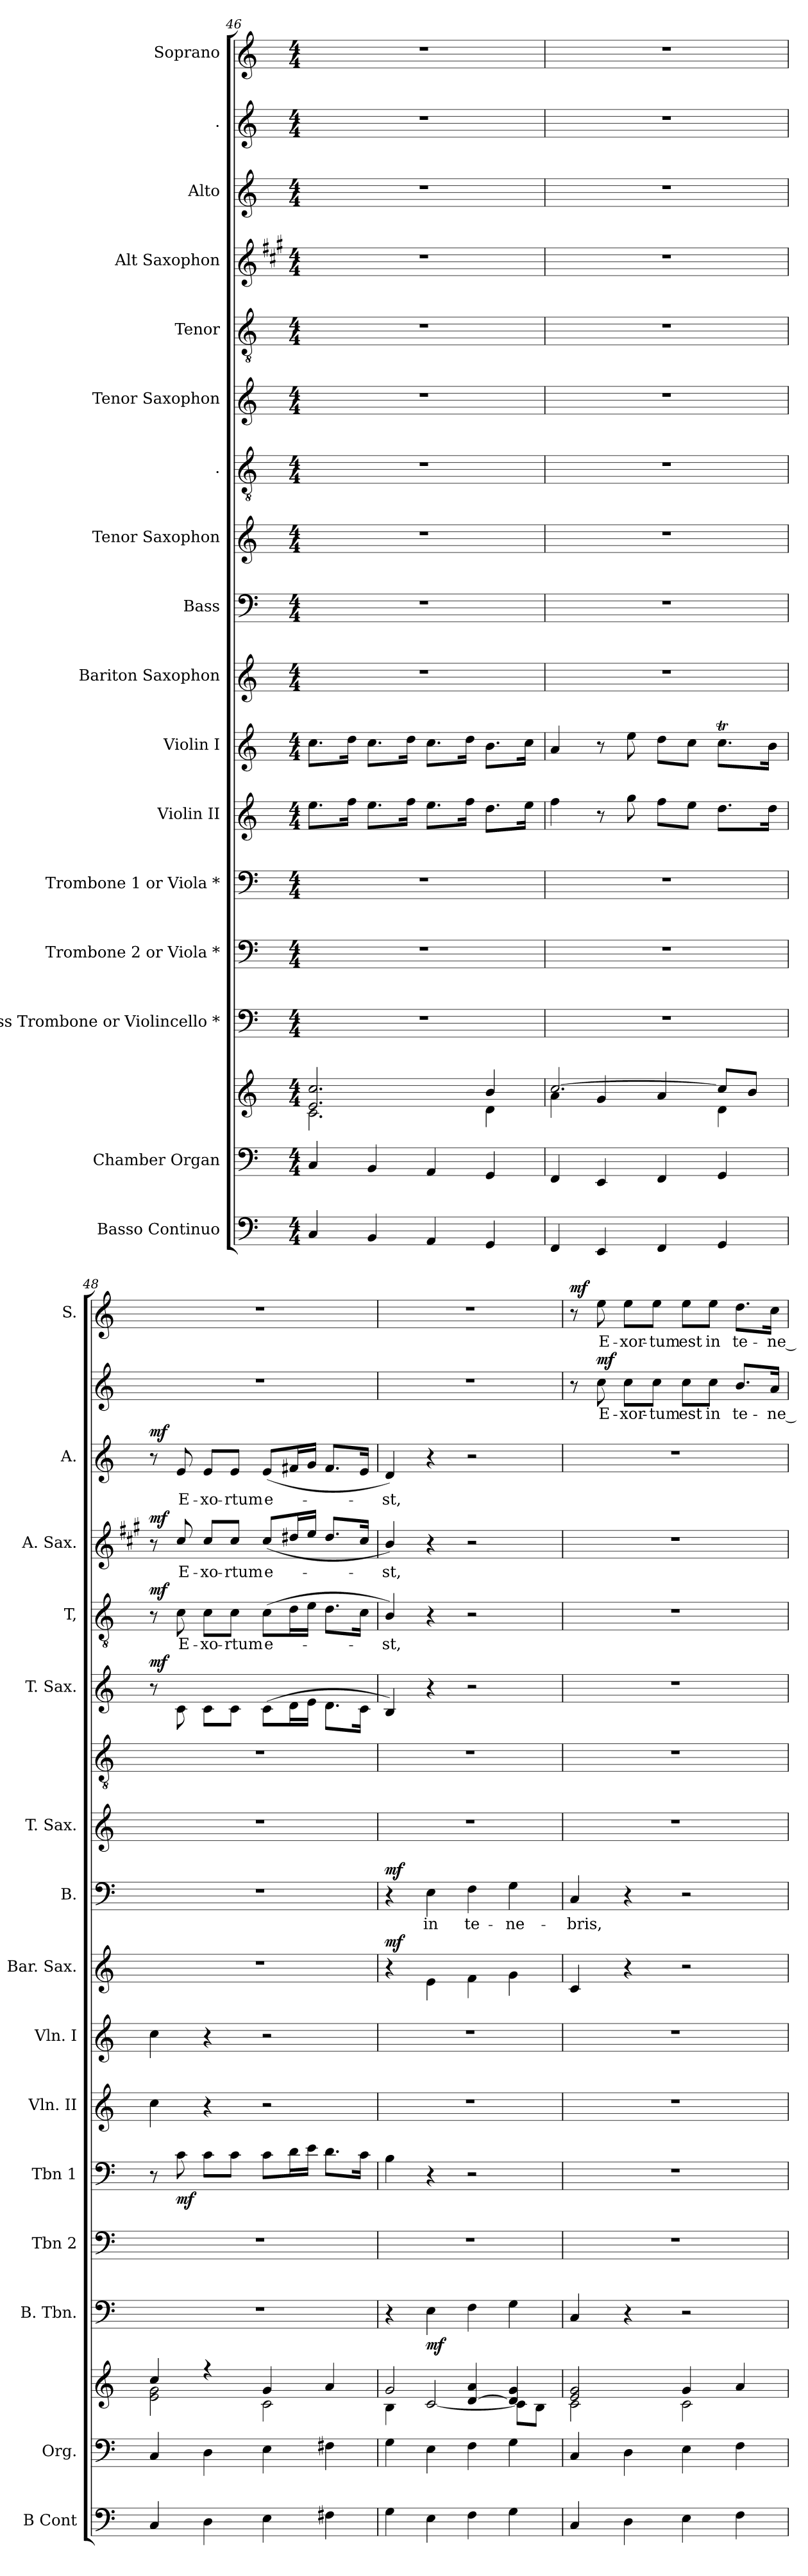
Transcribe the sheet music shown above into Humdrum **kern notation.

**kern	**kern	**kern	**kern	**dynam	**kern	**kern	**dynam	**kern	**kern	**kern	**dynam	**kern	**text	**dynam	**kern	**kern	**kern	**dynam	**kern	**text	**dynam	**kern	**text	**dynam	**kern	**text	**dynam	**kern	**text	**dynam	**kern	**text	**dynam
*part17	*part16	*part16	*part15	*part15	*part14	*part13	*part13	*part12	*part11	*part10	*part10	*part9	*part9	*part9	*part8	*part7	*part6	*part6	*part5	*part5	*part5	*part4	*part4	*part4	*part3	*part3	*part3	*part2	*part2	*part2	*part1	*part1	*part1
*staff18	*staff17	*staff16	*staff15	*staff15	*staff14	*staff13	*staff13	*staff12	*staff11	*staff10	*staff10	*staff9	*staff9	*staff9	*staff8	*staff7	*staff6	*staff6	*staff5	*staff5	*staff5	*staff4	*staff4	*staff4	*staff3	*staff3	*staff3	*staff2	*staff2	*staff2	*staff1	*staff1	*staff1
*I"Basso  Continuo	*I"Chamber  Organ	*	*I"Bass Trombone or Violincello *	*	*I"Trombone 2 or Viola *	*I"Trombone 1 or Viola *	*	*I"Violin II	*I"Violin I	*I"Bariton Saxophon	*	*I"Bass	*	*	*I"Tenor Saxophon	*I".	*I"Tenor Saxophon	*	*I"Tenor	*	*	*I"Alt Saxophon	*	*	*I"Alto	*	*	*I".	*	*	*I"Soprano	*	*
*I'B Cont	*I'Org.	*	*I'B. Tbn.	*	*I'Tbn 2	*I'Tbn 1	*	*I'Vln. II	*I'Vln. I	*I'Bar. Sax.	*	*I'B.	*	*	*I'T. Sax.	*	*I'T. Sax.	*	*I'T,	*	*	*I'A. Sax.	*	*	*I'A.	*	*	*	*	*	*I'S.	*	*
*clefF4	*clefF4	*clefG2	*clefF4	*	*clefF4	*clefF4	*	*clefG2	*clefG2	*clefG2	*	*clefF4	*	*	*clefG2	*clefGv2	*clefG2	*	*clefGv2	*	*	*clefG2	*	*	*clefG2	*	*	*clefG2	*	*	*clefG2	*	*
*ITrd7c12	*	*	*	*	*	*	*	*	*	*ITrd12c21	*	*	*	*	*ITrd8c14	*ITrd7c12	*ITrd8c14	*	*ITrd7c12	*	*	*ITrd5c9	*	*	*	*	*	*	*	*	*	*	*
*k[]	*k[]	*k[]	*k[]	*	*k[]	*k[]	*	*k[]	*k[]	*k[]	*	*k[]	*	*	*k[]	*k[]	*k[]	*	*k[]	*	*	*k[]	*	*	*k[]	*	*	*k[]	*	*	*k[]	*	*
*M4/4	*M4/4	*M4/4	*M4/4	*	*M4/4	*M4/4	*	*M4/4	*M4/4	*M4/4	*	*M4/4	*	*	*M4/4	*M4/4	*M4/4	*	*M4/4	*	*	*M4/4	*	*	*M4/4	*	*	*M4/4	*	*	*M4/4	*	*
=46	=46	=46	=46	=46	=46	=46	=46	=46	=46	=46	=46	=46	=46	=46	=46	=46	=46	=46	=46	=46	=46	=46	=46	=46	=46	=46	=46	=46	=46	=46	=46	=46	=46
*	*	*^	*	*	*	*	*	*	*	*	*	*	*	*	*	*	*	*	*	*	*	*	*	*	*	*	*	*	*	*	*	*	*
4CC/	4C/	2.e/ 2.cc/	2.c\	1r	.	1r	1r	.	8.ee\L	8.cc\L	1r	.	1r	.	.	1r	1r	1r	.	1r	.	.	1r	.	.	1r	.	.	1r	.	.	1r	.	.
.	.	.	.	.	.	.	.	.	16ff\Jk	16dd\Jk	.	.	.	.	.	.	.	.	.	.	.	.	.	.	.	.	.	.	.	.	.	.	.	.
4BBB/	4BB/	.	.	.	.	.	.	.	8.ee\L	8.cc\L	.	.	.	.	.	.	.	.	.	.	.	.	.	.	.	.	.	.	.	.	.	.	.	.
.	.	.	.	.	.	.	.	.	16ff\Jk	16dd\Jk	.	.	.	.	.	.	.	.	.	.	.	.	.	.	.	.	.	.	.	.	.	.	.	.
4AAA/	4AA/	.	.	.	.	.	.	.	8.ee\L	8.cc\L	.	.	.	.	.	.	.	.	.	.	.	.	.	.	.	.	.	.	.	.	.	.	.	.
.	.	.	.	.	.	.	.	.	16ff\Jk	16dd\Jk	.	.	.	.	.	.	.	.	.	.	.	.	.	.	.	.	.	.	.	.	.	.	.	.
4GGG/	4GG/	4b/	4d\	.	.	.	.	.	8.dd\L	8.b\L	.	.	.	.	.	.	.	.	.	.	.	.	.	.	.	.	.	.	.	.	.	.	.	.
.	.	.	.	.	.	.	.	.	16ee\Jk	16cc\Jk	.	.	.	.	.	.	.	.	.	.	.	.	.	.	.	.	.	.	.	.	.	.	.	.
!!LO:PB:g=z
=47	=47	=47	=47	=47	=47	=47	=47	=47	=47	=47	=47	=47	=47	=47	=47	=47	=47	=47	=47	=47	=47	=47	=47	=47	=47	=47	=47	=47	=47	=47	=47	=47	=47	=47
4FFF/	4FF/	[2.cc/	4a\	1r	.	1r	1r	.	4ff\	4a/	1r	.	1r	.	.	1r	1r	1r	.	1r	.	.	1r	.	.	1r	.	.	1r	.	.	1r	.	.
4EEE/	4EE/	.	4g/	.	.	.	.	.	8r	8r	.	.	.	.	.	.	.	.	.	.	.	.	.	.	.	.	.	.	.	.	.	.	.	.
.	.	.	.	.	.	.	.	.	8gg\	8ee\	.	.	.	.	.	.	.	.	.	.	.	.	.	.	.	.	.	.	.	.	.	.	.	.
4FFF/	4FF/	.	4a/	.	.	.	.	.	8ff\L	8dd\L	.	.	.	.	.	.	.	.	.	.	.	.	.	.	.	.	.	.	.	.	.	.	.	.
.	.	.	.	.	.	.	.	.	8ee\J	8cc\J	.	.	.	.	.	.	.	.	.	.	.	.	.	.	.	.	.	.	.	.	.	.	.	.
4GGG/	4GG/	8cc/L]	4d\	.	.	.	.	.	8.dd\L	8.ccT\L	.	.	.	.	.	.	.	.	.	.	.	.	.	.	.	.	.	.	.	.	.	.	.	.
.	.	8b/J	.	.	.	.	.	.	.	.	.	.	.	.	.	.	.	.	.	.	.	.	.	.	.	.	.	.	.	.	.	.	.	.
.	.	.	.	.	.	.	.	.	16dd\Jk	16b\Jk	.	.	.	.	.	.	.	.	.	.	.	.	.	.	.	.	.	.	.	.	.	.	.	.
=48	=48	=48	=48	=48	=48	=48	=48	=48	=48	=48	=48	=48	=48	=48	=48	=48	=48	=48	=48	=48	=48	=48	=48	=48	=48	=48	=48	=48	=48	=48	=48	=48	=48	=48
!	!	!	!	!	!	!	!	!	!	!	!	!	!	!	!	!	!	!	!LO:DY:a	!	!	!LO:DY:a	!	!	!LO:DY:a	!	!	!LO:DY:a	!	!	!	!	!	!
4CC/	4C/	4cc/	2e\ 2g\	1r	.	1r	8r	.	4cc\	4cc\	1r	.	1r	.	.	1r	1r	8r	mf	8r	.	mf	8r	.	mf	8r	.	mf	1r	.	.	1r	.	.
!	!	!	!	!	!	!	!	!LO:DY:b	!	!	!	!	!	!	!	!	!	!	!	!	!LO:LY:b	!	!	!LO:LY:b	!	!	!LO:LY:b	!	!	!	!	!	!	!
.	.	.	.	.	.	.	8c\	mf	.	.	.	.	.	.	.	.	.	8C\	.	8C\	E-	.	8e/	E-	.	8e/	E-	.	.	.	.	.	.	.
!	!	!	!	!	!	!	!	!	!	!	!	!	!	!	!	!	!	!	!	!	!LO:LY:b	!	!	!LO:LY:b	!	!	!LO:LY:b	!	!	!	!	!	!	!
4DD\	4D\	4r	.	.	.	.	8c\L	.	4r	4r	.	.	.	.	.	.	.	8C\L	.	8C\L	-xo-	.	8e/L	-xo-	.	8e/L	-xo-	.	.	.	.	.	.	.
!	!	!	!	!	!	!	!	!	!	!	!	!	!	!	!	!	!	!	!	!	!LO:LY:b	!	!	!LO:LY:b	!	!	!LO:LY:b	!	!	!	!	!	!	!
.	.	.	.	.	.	.	8c\J	.	.	.	.	.	.	.	.	.	.	8C\J	.	8C\J	-rtum	.	8e/J	-rtum	.	8e/J	-rtum	.	.	.	.	.	.	.
!	!	!	!	!	!	!	!	!	!	!	!	!	!	!	!	!	!	!	!	!	!LO:LY:b	!	!	!LO:LY:b	!	!	!LO:LY:b	!	!	!	!	!	!	!
4EE\	4E\	4g/	2c\	.	.	.	8c\L	.	2r	2r	.	.	.	.	.	.	.	(8C\L	.	(8C\L	e-	.	(8e/L	e-	.	(8e/L	e-	.	.	.	.	.	.	.
.	.	.	.	.	.	.	16d\L	.	.	.	.	.	.	.	.	.	.	16D\L	.	16D\L	.	.	16f#X/L	.	.	16f#X/L	.	.	.	.	.	.	.	.
.	.	.	.	.	.	.	16e\JJ	.	.	.	.	.	.	.	.	.	.	16E\JJ	.	16E\JJ	.	.	16g/JJ	.	.	16g/JJ	.	.	.	.	.	.	.	.
4FF#X\	4F#X\	4a/	.	.	.	.	8.d\L	.	.	.	.	.	.	.	.	.	.	8.D\L	.	8.D\L	.	.	8.f#/L	.	.	8.f#/L	.	.	.	.	.	.	.	.
.	.	.	.	.	.	.	16c\Jk	.	.	.	.	.	.	.	.	.	.	16C\Jk	.	16C\Jk	.	.	16e/Jk	.	.	16e/Jk	.	.	.	.	.	.	.	.
=49	=49	=49	=49	=49	=49	=49	=49	=49	=49	=49	=49	=49	=49	=49	=49	=49	=49	=49	=49	=49	=49	=49	=49	=49	=49	=49	=49	=49	=49	=49	=49	=49	=49	=49
!	!	!	!	!	!	!	!	!	!	!	!	!LO:DY:a	!	!	!LO:DY:a	!	!	!	!	!	!LO:LY:b	!	!	!LO:LY:b	!	!	!LO:LY:b	!	!	!	!	!	!	!
4GG\	4G\	2g/	4B\	4r	.	1r	4B\	.	1r	1r	4r	mf	4r	.	mf	1r	1r	4BB/)	.	4BB/)	-st,	.	4d/)	-st,	.	4d/)	-st,	.	1r	.	.	1r	.	.
!	!	!	!	!	!LO:DY:b	!	!	!	!	!	!	!	!	!LO:LY:b	!	!	!	!	!	!	!	!	!	!	!	!	!	!	!	!	!	!	!	!
4EE\	4E\	.	[2c/	4E\	mf	.	4r	.	.	.	4E\	.	4E\	in	.	.	.	4r	.	4r	.	.	4r	.	.	4r	.	.	.	.	.	.	.	.
!	!	!	!	!	!	!	!	!	!	!	!	!	!	!LO:LY:b	!	!	!	!	!	!	!	!	!	!	!	!	!	!	!	!	!	!	!	!
4FF\	4F\	[4d/ 4a/	.	4F\	.	.	2r	.	.	.	4F\	.	4F\	te-	.	.	.	2r	.	2r	.	.	2r	.	.	2r	.	.	.	.	.	.	.	.
!	!	!	!	!	!	!	!	!	!	!	!	!	!	!LO:LY:b	!	!	!	!	!	!	!	!	!	!	!	!	!	!	!	!	!	!	!	!
4GG\	4G\	4d/] 4g/	8c\L]	4G\	.	.	.	.	.	.	4G\	.	4G\	-ne-	.	.	.	.	.	.	.	.	.	.	.	.	.	.	.	.	.	.	.	.
.	.	.	8B\J	.	.	.	.	.	.	.	.	.	.	.	.	.	.	.	.	.	.	.	.	.	.	.	.	.	.	.	.	.	.	.
=50	=50	=50	=50	=50	=50	=50	=50	=50	=50	=50	=50	=50	=50	=50	=50	=50	=50	=50	=50	=50	=50	=50	=50	=50	=50	=50	=50	=50	=50	=50	=50	=50	=50	=50
!	!	!	!	!	!	!	!	!	!	!	!	!	!	!LO:LY:b	!	!	!	!	!	!	!	!	!	!	!	!	!	!	!	!	!	!	!	!LO:DY:a
4CC/	4C/	2e/ 2g/	2c\	4C/	.	1r	1r	.	1r	1r	4C/	.	4C/	-bris,	.	1r	1r	1r	.	1r	.	.	1r	.	.	1r	.	.	8r	.	.	8r	.	mf
!	!	!	!	!	!	!	!	!	!	!	!	!	!	!	!	!	!	!	!	!	!	!	!	!	!	!	!	!	!	!LO:LY:b	!LO:DY:a	!	!LO:LY:b	!
.	.	.	.	.	.	.	.	.	.	.	.	.	.	.	.	.	.	.	.	.	.	.	.	.	.	.	.	.	8cc\	E-	mf	8ee\	E-	.
!	!	!	!	!	!	!	!	!	!	!	!	!	!	!	!	!	!	!	!	!	!	!	!	!	!	!	!	!	!	!LO:LY:b	!	!	!LO:LY:b	!
4DD\	4D\	.	.	4r	.	.	.	.	.	.	4r	.	4r	.	.	.	.	.	.	.	.	.	.	.	.	.	.	.	8cc\L	-xor-	.	8ee\L	-xor-	.
!	!	!	!	!	!	!	!	!	!	!	!	!	!	!	!	!	!	!	!	!	!	!	!	!	!	!	!	!	!	!LO:LY:b	!	!	!LO:LY:b	!
.	.	.	.	.	.	.	.	.	.	.	.	.	.	.	.	.	.	.	.	.	.	.	.	.	.	.	.	.	8cc\J	-tum	.	8ee\J	-tum	.
!	!	!	!	!	!	!	!	!	!	!	!	!	!	!	!	!	!	!	!	!	!	!	!	!	!	!	!	!	!	!LO:LY:b	!	!	!LO:LY:b	!
4EE\	4E\	4g/	2c\	2r	.	.	.	.	.	.	2r	.	2r	.	.	.	.	.	.	.	.	.	.	.	.	.	.	.	8cc\L	est	.	8ee\L	est	.
!	!	!	!	!	!	!	!	!	!	!	!	!	!	!	!	!	!	!	!	!	!	!	!	!	!	!	!	!	!	!LO:LY:b	!	!	!LO:LY:b	!
.	.	.	.	.	.	.	.	.	.	.	.	.	.	.	.	.	.	.	.	.	.	.	.	.	.	.	.	.	8cc\J	in	.	8ee\J	in	.
!	!	!	!	!	!	!	!	!	!	!	!	!	!	!	!	!	!	!	!	!	!	!	!	!	!	!	!	!	!	!LO:LY:b	!	!	!LO:LY:b	!
4FF\	4F\	4a/	.	.	.	.	.	.	.	.	.	.	.	.	.	.	.	.	.	.	.	.	.	.	.	.	.	.	8.b/L	te-	.	8.dd\L	te-	.
!	!	!	!	!	!	!	!	!	!	!	!	!	!	!	!	!	!	!	!	!	!	!	!	!	!	!	!	!	!	!LO:LY:b	!	!	!LO:LY:b	!
.	.	.	.	.	.	.	.	.	.	.	.	.	.	.	.	.	.	.	.	.	.	.	.	.	.	.	.	.	16a/Jk	-ne --	.	16cc\Jk	-ne --	.
*	*	*v	*v	*	*	*	*	*	*	*	*	*	*	*	*	*	*	*	*	*	*	*	*	*	*	*	*	*	*	*	*	*	*	*
=	=	=	=	=	=	=	=	=	=	=	=	=	=	=	=	=	=	=	=	=	=	=	=	=	=	=	=	=	=	=	=	=	=
*-	*-	*-	*-	*-	*-	*-	*-	*-	*-	*-	*-	*-	*-	*-	*-	*-	*-	*-	*-	*-	*-	*-	*-	*-	*-	*-	*-	*-	*-	*-	*-	*-	*-
